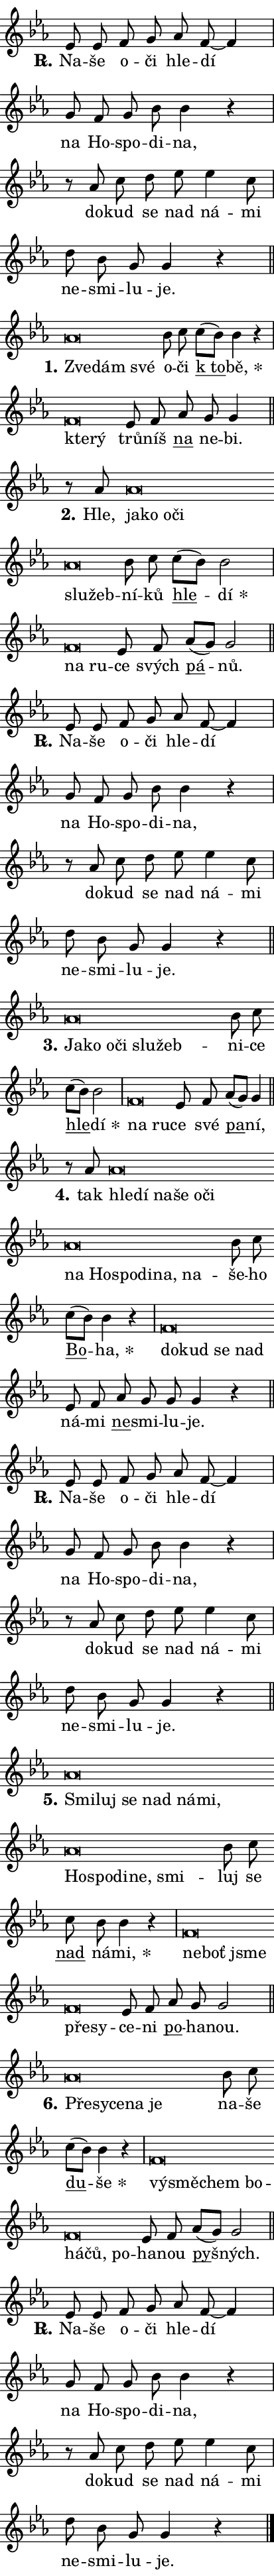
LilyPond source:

\version "2.22.1"
\header { tagline = "" }
\paper {
  indent = 0\cm
  top-margin = 0\cm
  right-margin = 0\cm
  bottom-margin = 0\cm
  left-margin = 0\cm
  paper-width = 7\cm
  page-breaking = #ly:one-page-breaking
  system-system-spacing.basic-distance = #11
  score-system-spacing.basic-distance = #11
  ragged-last = ##f
}


%% Author: Thomas Morley
%% https://lists.gnu.org/archive/html/lilypond-user/2020-05/msg00002.html
#(define (line-position grob)
"Returns position of @var[grob} in current system:
   @code{'start}, if at first time-step
   @code{'end}, if at last time-step
   @code{'middle} otherwise
"
  (let* ((col (ly:item-get-column grob))
         (ln (ly:grob-object col 'left-neighbor))
         (rn (ly:grob-object col 'right-neighbor))
         (col-to-check-left (if (ly:grob? ln) ln col))
         (col-to-check-right (if (ly:grob? rn) rn col))
         (break-dir-left
           (and
             (ly:grob-property col-to-check-left 'non-musical #f)
             (ly:item-break-dir col-to-check-left)))
         (break-dir-right
           (and
             (ly:grob-property col-to-check-right 'non-musical #f)
             (ly:item-break-dir col-to-check-right))))
        (cond ((eqv? 1 break-dir-left) 'start)
              ((eqv? -1 break-dir-right) 'end)
              (else 'middle))))

#(define (tranparent-at-line-position vctor)
  (lambda (grob)
  "Relying on @code{line-position} select the relevant enry from @var{vctor}.
Used to determine transparency,"
    (case (line-position grob)
      ((end) (not (vector-ref vctor 0)))
      ((middle) (not (vector-ref vctor 1)))
      ((start) (not (vector-ref vctor 2))))))

noteHeadBreakVisibility =
#(define-music-function (break-visibility)(vector?)
"Makes @code{NoteHead}s transparent relying on @var{break-visibility}"
#{
  \override NoteHead.transparent =
    #(tranparent-at-line-position break-visibility)
#})

#(define delete-ledgers-for-transparent-note-heads
  (lambda (grob)
    "Reads whether a @code{NoteHead} is transparent.
If so this @code{NoteHead} is removed from @code{'note-heads} from
@var{grob}, which is supposed to be @code{LedgerLineSpanner}.
As a result ledgers are not printed for this @code{NoteHead}"
    (let* ((nhds-array (ly:grob-object grob 'note-heads))
           (nhds-list
             (if (ly:grob-array? nhds-array)
                 (ly:grob-array->list nhds-array)
                 '()))
           ;; Relies on the transparent-property being done before
           ;; Staff.LedgerLineSpanner.after-line-breaking is executed.
           ;; This is fragile ...
           (to-keep
             (remove
               (lambda (nhd)
                 (ly:grob-property nhd 'transparent #f))
               nhds-list)))
      ;; TODO find a better method to iterate over grob-arrays, similiar
      ;; to filter/remove etc for lists
      ;; For now rebuilt from scratch
      (set! (ly:grob-object grob 'note-heads)  '())
      (for-each
        (lambda (nhd)
          (ly:pointer-group-interface::add-grob grob 'note-heads nhd))
        to-keep))))

hideNotes = {
  \noteHeadBreakVisibility #begin-of-line-visible
}
unHideNotes = {
  \noteHeadBreakVisibility #all-visible
}

% work-around for resetting accidentals
% https://lilypond.org/doc/v2.23/Documentation/notation/displaying-rhythms#unmetered-music
cadenzaMeasure = {
  \cadenzaOff
  \partial 1024 s1024
  \cadenzaOn
}

#(define-markup-command (accent layout props text) (markup?)
  "Underline accented syllable"
  (interpret-markup layout props
    #{\markup \override #'(offset . 4.3) \underline { #text }#}))

responsum = \markup \concat {
  "R" \hspace #-1.05 \path #0.1 #'((moveto 0 0.07) (lineto 0.9 0.8)) \hspace #0.05 "."
}

\layout {
    \context {
        \Staff
        \remove "Time_signature_engraver"
        \override LedgerLineSpanner.after-line-breaking = #delete-ledgers-for-transparent-note-heads
    }
    \context {
        \Voice {
            \override NoteHead.output-attributes = #'((class . "notehead"))
            \override Hairpin.height = #0.55
        }
    }
    \context {
        \Lyrics {
            \override StanzaNumber.output-attributes = #'((class . "stanzanumber"))
            \override LyricSpace.minimum-distance = #0.9
            \override LyricText.font-name = #"TeX Gyre Schola"
            \override LyricText.font-size = 1
            \override StanzaNumber.font-name = #"TeX Gyre Schola Bold"
            \override StanzaNumber.font-size = 1
        }
    }
}

% magnetic-lyrics.ily
%
%   written by
%     Jean Abou Samra <jean@abou-samra.fr>
%     Werner Lemberg <wl@gnu.org>
%
%   adapted by
%     Jiri Hon <jiri.hon@gmail.com>
%
% Version 2022-Apr-15

% https://www.mail-archive.com/lilypond-user@gnu.org/msg149350.html

#(define (Left_hyphen_pointer_engraver context)
   "Collect syllable-hyphen-syllable occurrences in lyrics and store
them in properties.  This engraver only looks to the left.  For
example, if the lyrics input is @code{foo -- bar}, it does the
following.

@itemize @bullet
@item
Set the @code{text} property of the @code{LyricHyphen} grob between
@q{foo} and @q{bar} to @code{foo}.

@item
Set the @code{left-hyphen} property of the @code{LyricText} grob with
text @q{foo} to the @code{LyricHyphen} grob between @q{foo} and
@q{bar}.
@end itemize

Use this auxiliary engraver in combination with the
@code{lyric-@/text::@/apply-@/magnetic-@/offset!} hook."
   (let ((hyphen #f)
         (text #f))
     (make-engraver
      (acknowledgers
       ((lyric-syllable-interface engraver grob source-engraver)
        (set! text grob)))
      (end-acknowledgers
       ((lyric-hyphen-interface engraver grob source-engraver)
        ;(when (not (grob::has-interface grob 'lyric-space-interface))
          (set! hyphen grob)));)
      ((stop-translation-timestep engraver)
       (when (and text hyphen)
         (ly:grob-set-object! text 'left-hyphen hyphen))
       (set! text #f)
       (set! hyphen #f)))))

#(define (lyric-text::apply-magnetic-offset! grob)
   "If the space between two syllables is less than the value in
property @code{LyricText@/.details@/.squash-threshold}, move the right
syllable to the left so that it gets concatenated with the left
syllable.

Use this function as a hook for
@code{LyricText@/.after-@/line-@/breaking} if the
@code{Left_@/hyphen_@/pointer_@/engraver} is active."
   (let ((hyphen (ly:grob-object grob 'left-hyphen #f)))
     (when hyphen
       (let ((left-text (ly:spanner-bound hyphen LEFT)))
         (when (grob::has-interface left-text 'lyric-syllable-interface)
           (let* ((common (ly:grob-common-refpoint grob left-text X))
                  (this-x-ext (ly:grob-extent grob common X))
                  (left-x-ext
                   (begin
                     ;; Trigger magnetism for left-text.
                     (ly:grob-property left-text 'after-line-breaking)
                     (ly:grob-extent left-text common X)))
                  ;; `delta` is the gap width between two syllables.
                  (delta (- (interval-start this-x-ext)
                            (interval-end left-x-ext)))
                  (details (ly:grob-property grob 'details))
                  (threshold (assoc-get 'squash-threshold details 0.2)))
             (when (< delta threshold)
               (let* (;; We have to manipulate the input text so that
                      ;; ligatures crossing syllable boundaries are not
                      ;; disabled.  For languages based on the Latin
                      ;; script this is essentially a beautification.
                      ;; However, for non-Western scripts it can be a
                      ;; necessity.
                      (lt (ly:grob-property left-text 'text))
                      (rt (ly:grob-property grob 'text))
                      (is-space (grob::has-interface hyphen 'lyric-space-interface))
                      (space (if is-space " " ""))
                      (space-markup (grob-interpret-markup grob " "))
                      (space-size (interval-length (ly:stencil-extent space-markup X)))
                      (extra-delta (if is-space space-size 0))
                      ;; Append new syllable.
                      (ltrt-space (if (and (string? lt) (string? rt))
                                (string-append lt space rt)
                                (make-concat-markup (list lt space rt))))
                      ;; Right-align `ltrt` to the right side.
                      (ltrt-space-markup (grob-interpret-markup
                               grob
                               (make-translate-markup
                                (cons (interval-length this-x-ext) 0)
                                (make-right-align-markup ltrt-space)))))
                 (begin
                   ;; Don't print `left-text`.
                   (ly:grob-set-property! left-text 'stencil #f)
                   ;; Set text and stencil (which holds all collected
                   ;; syllables so far) and shift it to the left.
                   (ly:grob-set-property! grob 'text ltrt-space)
                   (ly:grob-set-property! grob 'stencil ltrt-space-markup)
                   (ly:grob-translate-axis! grob (- (- delta extra-delta)) X))))))))))


#(define (lyric-hyphen::displace-bounds-first grob)
   ;; Make very sure this callback isn't triggered too early.
   (let ((left (ly:spanner-bound grob LEFT))
         (right (ly:spanner-bound grob RIGHT)))
     (ly:grob-property left 'after-line-breaking)
     (ly:grob-property right 'after-line-breaking)
     (ly:lyric-hyphen::print grob)))

squashThreshold = #0.4

\layout {
  \context {
    \Lyrics
    \consists #Left_hyphen_pointer_engraver
    \override LyricText.after-line-breaking =
      #lyric-text::apply-magnetic-offset!
    \override LyricHyphen.stencil = #lyric-hyphen::displace-bounds-first
    \override LyricText.details.squash-threshold = \squashThreshold
    \override LyricHyphen.minimum-distance = 0
    \override LyricHyphen.minimum-length = \squashThreshold
  }
}

squash = \override LyricText.details.squash-threshold = 9999
unSquash = \override LyricText.details.squash-threshold = \squashThreshold

left = \override LyricText.self-alignment-X = #LEFT
unLeft = \revert LyricText.self-alignment-X

starOffset = #(lambda (grob) 
                (let ((x_offset (ly:self-alignment-interface::aligned-on-x-parent grob)))
                  (if (= x_offset 0) 0 (+ x_offset 1.2))))

star = #(define-music-function (syllable)(string?)
"Append star separator at the end of a syllable"
#{
  \once \override LyricText.X-offset = #starOffset
  \lyricmode { \markup {
    #syllable
    \override #'((font-name . "TeX Gyre Schola Bold")) \hspace #0.2 \lower #0.65 \larger "*"
  } }
#})

starAccent = #(define-music-function (syllable)(string?)
"Append star separator at the end of a syllable and make accent"
#{
  \once \override LyricText.X-offset = #starOffset
  \lyricmode { \markup {
    \accent #syllable
    \override #'((font-name . "TeX Gyre Schola Bold")) \hspace #0.2 \lower #0.65 \larger "*"
  } }
#})

breath = #(define-music-function (syllable)(string?)
"Append breathing indicator at the end of a syllable"
#{
  \lyricmode { \markup { #syllable "+" } }
#})

optionalBreath = #(define-music-function (syllable)(string?)
"Append optional breathing indicator at the end of a syllable"
#{
  \lyricmode { \markup { #syllable "(+)" } }
#})


\score {
    <<
        \new Voice = "melody" { \cadenzaOn \key es \major \relative { es'8 es f g as f~ f4 \cadenzaMeasure \bar "|" g8 f g bes bes4 r \cadenzaMeasure \bar "|" r8 as c d es es4 c8 \cadenzaMeasure \bar "|" d bes g g4 r \cadenzaMeasure \bar "||" \break }
\relative { as'\breve*1/16 \hideNotes \breve*1/16 \breve*1/16 \bar "" \unHideNotes bes8 c \bar "" c[( bes)] bes4 r \cadenzaMeasure \bar "|" f\breve*1/16 \hideNotes \breve*1/16 \bar "" \unHideNotes es8 f \bar "" as g g4 \cadenzaMeasure \bar "||" \break }
\relative { r8 as'8 as\breve*1/16 \hideNotes \breve*1/16 \bar "" \breve*1/16 \bar "" \breve*1/16 \bar "" \breve*1/16 \breve*1/16 \bar "" \unHideNotes bes8 c \bar "" c[( bes)] bes2 \cadenzaMeasure \bar "|" f\breve*1/16 \hideNotes \breve*1/16 \bar "" \unHideNotes es8 f \bar "" as[( g)] g2 \cadenzaMeasure \bar "||" \break }
\relative { es'8 es f g as f~ f4 \cadenzaMeasure \bar "|" g8 f g bes bes4 r \cadenzaMeasure \bar "|" r8 as c d es es4 c8 \cadenzaMeasure \bar "|" d bes g g4 r \cadenzaMeasure \bar "||" \break }
\relative { as'\breve*1/16 \hideNotes \breve*1/16 \bar "" \breve*1/16 \bar "" \breve*1/16 \bar "" \breve*1/16 \breve*1/16 \bar "" \unHideNotes bes8 c \bar "" c[( bes)] bes2 \cadenzaMeasure \bar "|" f\breve*1/16 \hideNotes \breve*1/16 \bar "" \unHideNotes es8 f \bar "" as[( g)] g4 \cadenzaMeasure \bar "||" \break }
\relative { r8 as'8 as\breve*1/16 \hideNotes \breve*1/16 \bar "" \breve*1/16 \bar "" \breve*1/16 \bar "" \breve*1/16 \bar "" \breve*1/16 \bar "" \breve*1/16 \bar "" \breve*1/16 \bar "" \breve*1/16 \bar "" \breve*1/16 \bar "" \breve*1/16 \breve*1/16 \bar "" \unHideNotes bes8 c \bar "" c[( bes)] bes4 r \cadenzaMeasure \bar "|" f\breve*1/16 \hideNotes \breve*1/16 \bar "" \breve*1/16 \breve*1/16 \bar "" \unHideNotes es8 f \bar "" as g g g4 r \cadenzaMeasure \bar "||" \break }
\relative { es'8 es f g as f~ f4 \cadenzaMeasure \bar "|" g8 f g bes bes4 r \cadenzaMeasure \bar "|" r8 as c d es es4 c8 \cadenzaMeasure \bar "|" d bes g g4 r \cadenzaMeasure \bar "||" \break }
\relative { as'\breve*1/16 \hideNotes \breve*1/16 \bar "" \breve*1/16 \bar "" \breve*1/16 \bar "" \breve*1/16 \bar "" \breve*1/16 \bar "" \breve*1/16 \bar "" \breve*1/16 \bar "" \breve*1/16 \bar "" \breve*1/16 \breve*1/16 \bar "" \unHideNotes bes8 c \bar "" c bes bes4 r \cadenzaMeasure \bar "|" f\breve*1/16 \hideNotes \breve*1/16 \bar "" \breve*1/16 \bar "" \breve*1/16 \breve*1/16 \bar "" \unHideNotes es8 f \bar "" as g g2 \cadenzaMeasure \bar "||" \break }
\relative { as'\breve*1/16 \hideNotes \breve*1/16 \bar "" \breve*1/16 \bar "" \breve*1/16 \breve*1/16 \bar "" \unHideNotes bes8 c \bar "" c[( bes)] bes4 r \cadenzaMeasure \bar "|" f\breve*1/16 \hideNotes \breve*1/16 \bar "" \breve*1/16 \bar "" \breve*1/16 \bar "" \breve*1/16 \bar "" \breve*1/16 \breve*1/16 \bar "" \unHideNotes es8 f \bar "" as[( g)] g2 \cadenzaMeasure \bar "||" \break }
\relative { es'8 es f g as f~ f4 \cadenzaMeasure \bar "|" g8 f g bes bes4 r \cadenzaMeasure \bar "|" r8 as c d es es4 c8 \cadenzaMeasure \bar "|" d bes g g4 r \cadenzaMeasure \bar "||" \break } \bar "|." }
        \new Lyrics \lyricsto "melody" { \lyricmode { \set stanza = \responsum
Na -- še o -- či hle -- dí na Ho -- spo -- di -- na, do -- kud se nad ná -- mi ne -- smi -- lu -- je.
\set stanza = "1."
\left Zve -- \squash dám své \unLeft \unSquash o -- či \markup \accent "k to" -- \star bě, \left kte -- \squash rý \unLeft \unSquash trů -- níš \markup \accent na ne -- bi.
\set stanza = "2."
Hle, \left ja -- \squash ko o -- či slu -- žeb -- \unLeft \unSquash ní -- ků \markup \accent hle -- \star dí \left na \squash ru -- \unLeft \unSquash ce svých \markup \accent pá -- nů.
\set stanza = \responsum
Na -- še o -- či hle -- dí na Ho -- spo -- di -- na, do -- kud se nad ná -- mi ne -- smi -- lu -- je.
\set stanza = "3."
\left Ja -- \squash ko o -- či slu -- žeb -- \unLeft \unSquash ni -- ce \markup \accent hle -- \star dí \left na \squash ru -- \unLeft \unSquash ce své \markup \accent pa -- ní,
\set stanza = "4."
tak \left hle -- \squash dí na -- še o -- či na Ho -- spo -- di -- na, na -- \unLeft \unSquash še -- ho \markup \accent Bo -- \star ha, \left do -- \squash kud se nad \unLeft \unSquash ná -- mi \markup \accent ne -- smi -- lu -- je.
\set stanza = \responsum
Na -- še o -- či hle -- dí na Ho -- spo -- di -- na, do -- kud se nad ná -- mi ne -- smi -- lu -- je.
\set stanza = "5."
\left Smi -- \squash luj se nad ná -- mi, Ho -- spo -- di -- ne, smi -- \unLeft \unSquash luj se \markup \accent nad ná -- \star mi, \left ne -- \squash boť jsme pře -- sy -- \unLeft \unSquash ce -- ni \markup \accent po -- ha -- nou.
\set stanza = "6."
\left Pře -- \squash sy -- ce -- na je \unLeft \unSquash na -- še \markup \accent du -- \star še \left vý -- \squash smě -- chem bo -- há -- čů, po -- \unLeft \unSquash ha -- nou \markup \accent py -- šných.
\set stanza = \responsum
Na -- še o -- či hle -- dí na Ho -- spo -- di -- na, do -- kud se nad ná -- mi ne -- smi -- lu -- je. } }
    >>
    \layout {}
}
